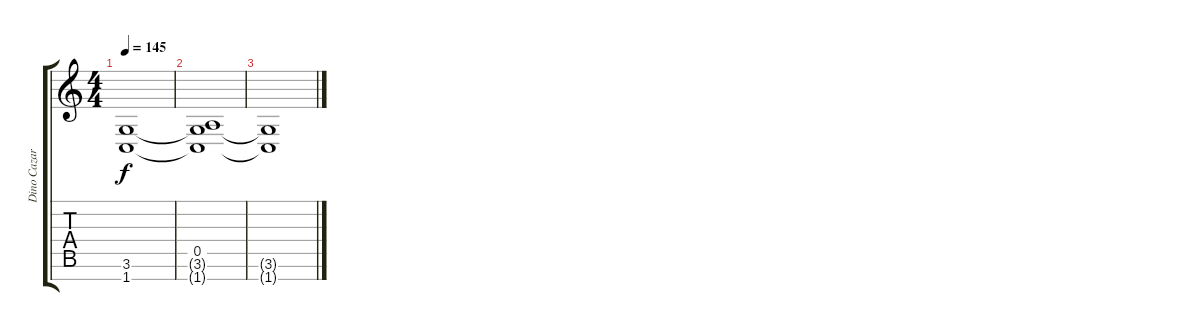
\track ("Dino Cazares" "Dino Cazar") {instrument overdrivenguitar}
\staff {score tabs}
\tuning (E4 B3 Gb3 D3 A2 E2 B1) {hide}
\ts (4 4)
\tempo 145
\clef g2
\ks c
(3.6 1.7).1{dy f} |
(0.5 3.6{t} 1.7{t}).1 |
(3.6{t} 1.7{t}).1
